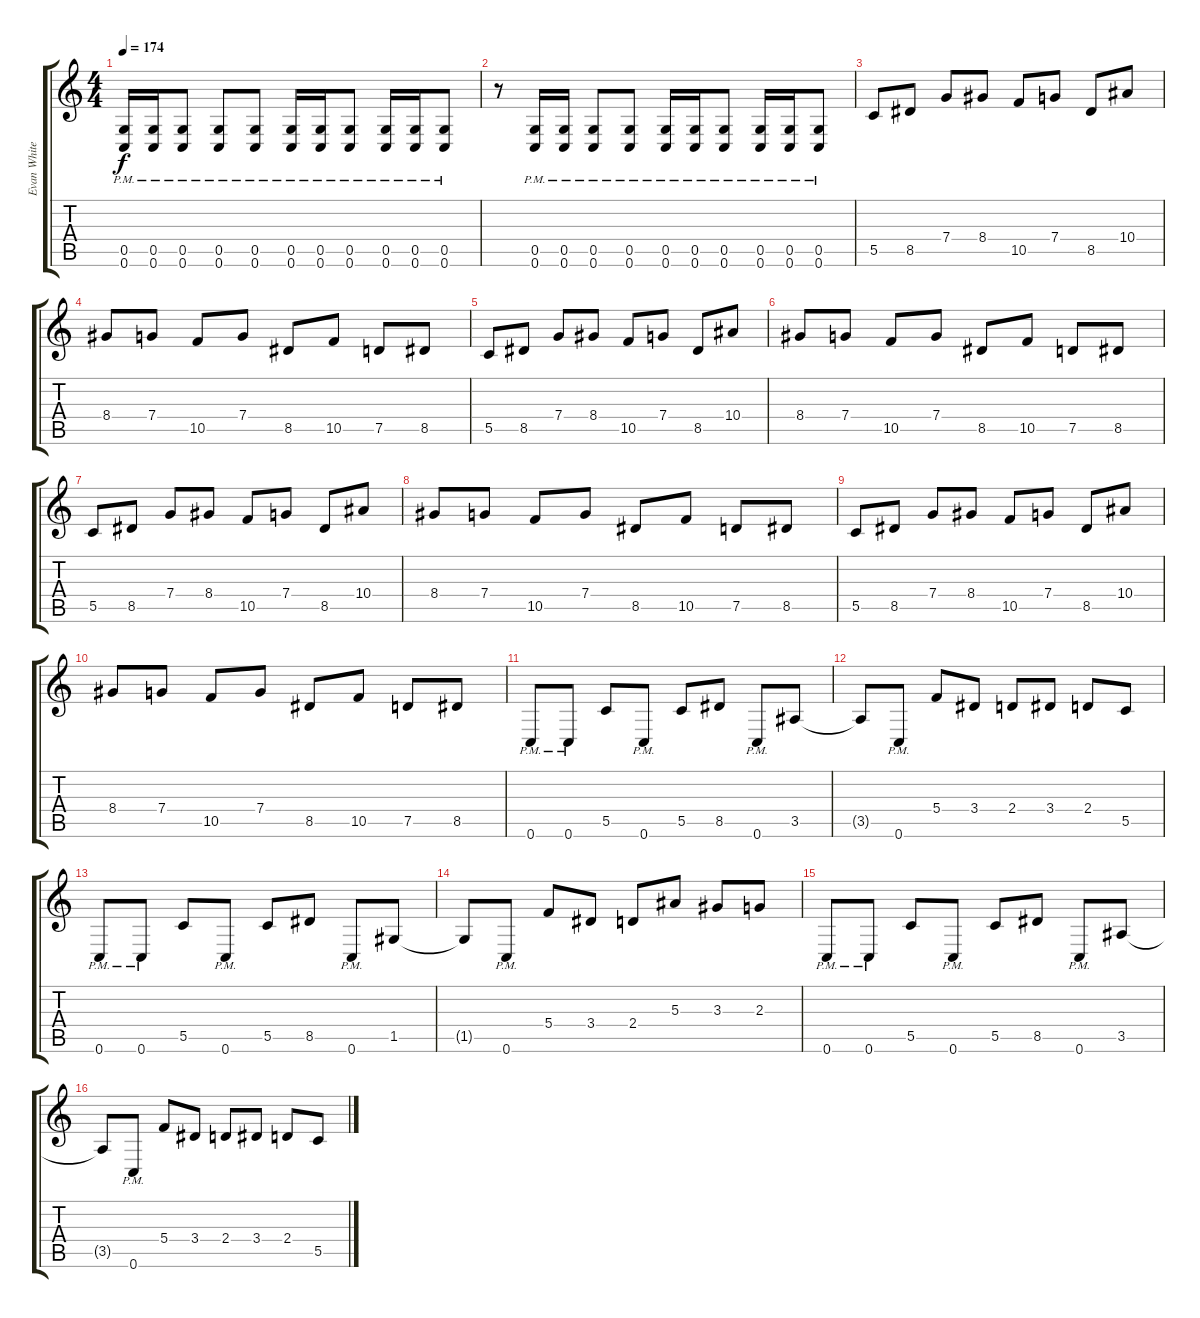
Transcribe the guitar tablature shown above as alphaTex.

\track ("Evan White (Guitar 2001-2003)" "Evan White") {instrument distortionguitar}
\staff {score tabs}
\tuning (D4 A3 F3 C3 G2 C2) {hide}
\ts (4 4)
\tempo 174
\clef g2
\ks c
(0.5{pm} 0.6{pm}).16{dy f} (0.5{pm} 0.6{pm}).16 (0.5{pm} 0.6{pm}).8 (0.5{pm} 0.6{pm}).8 (0.5{pm} 0.6{pm}).8 (0.5{pm} 0.6{pm}).16 (0.5{pm} 0.6{pm}).16 (0.5{pm} 0.6{pm}).8 (0.5{pm} 0.6{pm}).16 (0.5{pm} 0.6{pm}).16 (0.5{pm} 0.6{pm}).8 |
r.8 (0.5{pm} 0.6{pm}).16 (0.5{pm} 0.6{pm}).16 (0.5{pm} 0.6{pm}).8 (0.5{pm} 0.6{pm}).8 (0.5{pm} 0.6{pm}).16 (0.5{pm} 0.6{pm}).16 (0.5{pm} 0.6{pm}).8 (0.5{pm} 0.6{pm}).16 (0.5{pm} 0.6{pm}).16 (0.5{pm} 0.6{pm}).8 |
5.5.8 8.5.8 7.4.8 8.4.8 10.5.8 7.4.8 8.5.8 10.4.8 |
8.4.8 7.4.8 10.5.8 7.4.8 8.5.8 10.5.8 7.5.8 8.5.8 |
5.5.8 8.5.8 7.4.8 8.4.8 10.5.8 7.4.8 8.5.8 10.4.8 |
8.4.8 7.4.8 10.5.8 7.4.8 8.5.8 10.5.8 7.5.8 8.5.8 |
5.5.8 8.5.8 7.4.8 8.4.8 10.5.8 7.4.8 8.5.8 10.4.8 |
8.4.8 7.4.8 10.5.8 7.4.8 8.5.8 10.5.8 7.5.8 8.5.8 |
5.5.8 8.5.8 7.4.8 8.4.8 10.5.8 7.4.8 8.5.8 10.4.8 |
8.4.8 7.4.8 10.5.8 7.4.8 8.5.8 10.5.8 7.5.8 8.5.8 |
0.6{pm}.8{volume 10 balance 8 instrument overdrivenguitar} 0.6{pm}.8 5.5.8 0.6{pm}.8 5.5.8 8.5.8 0.6{pm}.8 3.5.8 |
3.5{t}.8 0.6{pm}.8 5.4.8 3.4.8 2.4.8 3.4.8 2.4.8 5.5.8 |
0.6{pm}.8 0.6{pm}.8 5.5.8 0.6{pm}.8 5.5.8 8.5.8 0.6{pm}.8 1.5.8 |
1.5{t}.8 0.6{pm}.8 5.4.8 3.4.8 2.4.8 5.3.8 3.3.8 2.3.8 |
0.6{pm}.8 0.6{pm}.8 5.5.8 0.6{pm}.8 5.5.8 8.5.8 0.6{pm}.8 3.5.8 |
3.5{t}.8 0.6{pm}.8 5.4.8 3.4.8 2.4.8 3.4.8 2.4.8 5.5.8
